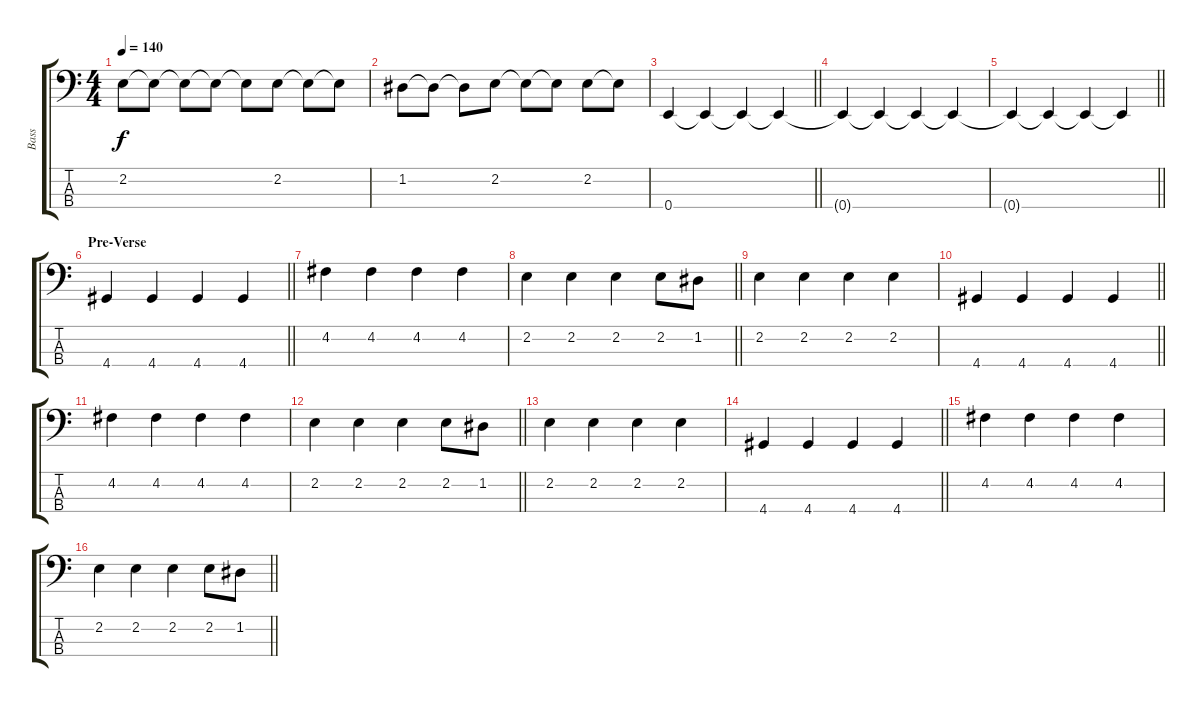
\track ("Bass" "Bass") {instrument electricbassfinger}
\staff {score tabs}
\tuning (G2 D2 A1 E1) {hide}
\ts (4 4)
\tempo 140
\clef f4
\ks c
2.2.8{dy f} 2.2{t}.8 2.2{t}.8 2.2{t}.8 2.2{t}.8 2.2.8 2.2{t}.8 2.2{t}.8 |
1.2.8 1.2{t}.8 1.2{t}.8 2.2.8 2.2{t}.8 2.2{t}.8 2.2.8 2.2{t}.8 |
\barLineRight lightlight
0.4.4 0.4{t}.4 0.4{t}.4 0.4{t}.4 |
0.4{t}.4 0.4{t}.4 0.4{t}.4 0.4{t}.4 |
\barLineRight lightlight
0.4{t}.4 0.4{t}.4 0.4{t}.4 0.4{t}.4 |
\section ("" "Pre-Verse")
\barLineRight lightlight
4.4.4 4.4.4 4.4.4 4.4.4 |
4.2.4 4.2.4 4.2.4 4.2.4 |
\barLineRight lightlight
2.2.4 2.2.4 2.2.4 2.2.8 1.2.8 |
2.2.4 2.2.4 2.2.4 2.2.4 |
\barLineRight lightlight
4.4.4 4.4.4 4.4.4 4.4.4 |
4.2.4 4.2.4 4.2.4 4.2.4 |
\barLineRight lightlight
2.2.4 2.2.4 2.2.4 2.2.8 1.2.8 |
2.2.4 2.2.4 2.2.4 2.2.4 |
\barLineRight lightlight
4.4.4 4.4.4 4.4.4 4.4.4 |
4.2.4 4.2.4 4.2.4 4.2.4 |
\barLineRight lightlight
2.2.4 2.2.4 2.2.4 2.2.8 1.2.8
